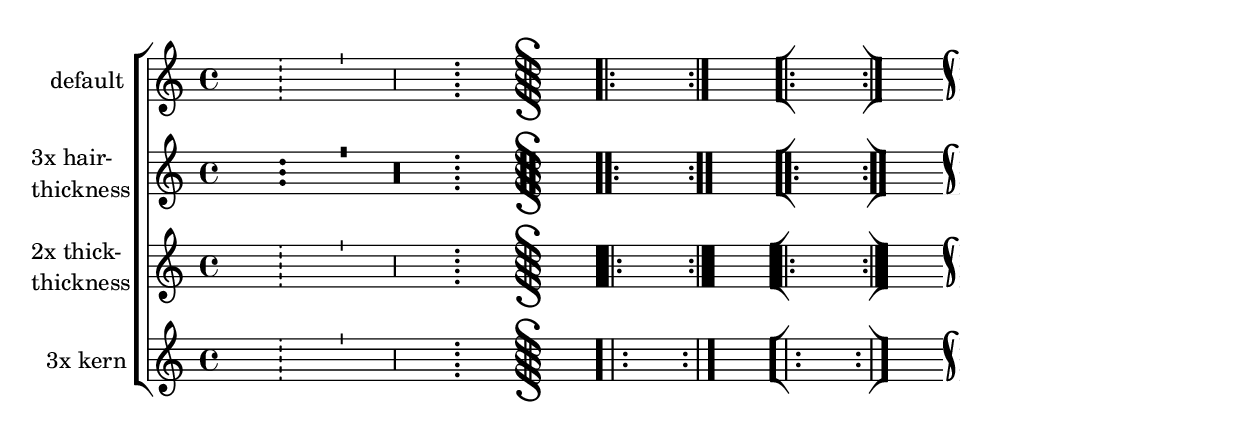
\version "2.23.11"

\header {
  texidoc = "The @code{hair-thickness} property sets the thickness of
thin bar lines, the @code{thick-thickness} property sets the thickness
of thick bar lines, and the @code{kern} property sets the spacing
within composite bar lines."
}

bars = {
  s1 \bar "!"
  s1 \bar "'"
  s1 \bar ","
  s1 \bar ";"
  s1 \bar "S"
  s1 \bar ".|:"
  s1 \bar ":|."
  s1 \bar "[|:"
  s1 \bar ":|]"
  s1 \bar "k"
}

\new ChoirStaff <<
  \new Staff \with {
    instrumentName = "default"
  } \bars

  \new Staff \with {
    instrumentName = \markup \column { "3x hair-" thickness }
    \override BarLine.hair-thickness = #5.7
  } \bars

  \new Staff \with {
    instrumentName = \markup \column { "2x thick-" thickness }
    \override BarLine.thick-thickness = #12.0
  } \bars

  \new Staff \with {
    instrumentName = "3x kern"
    \override BarLine.kern = #9.0
  } \bars
>>
